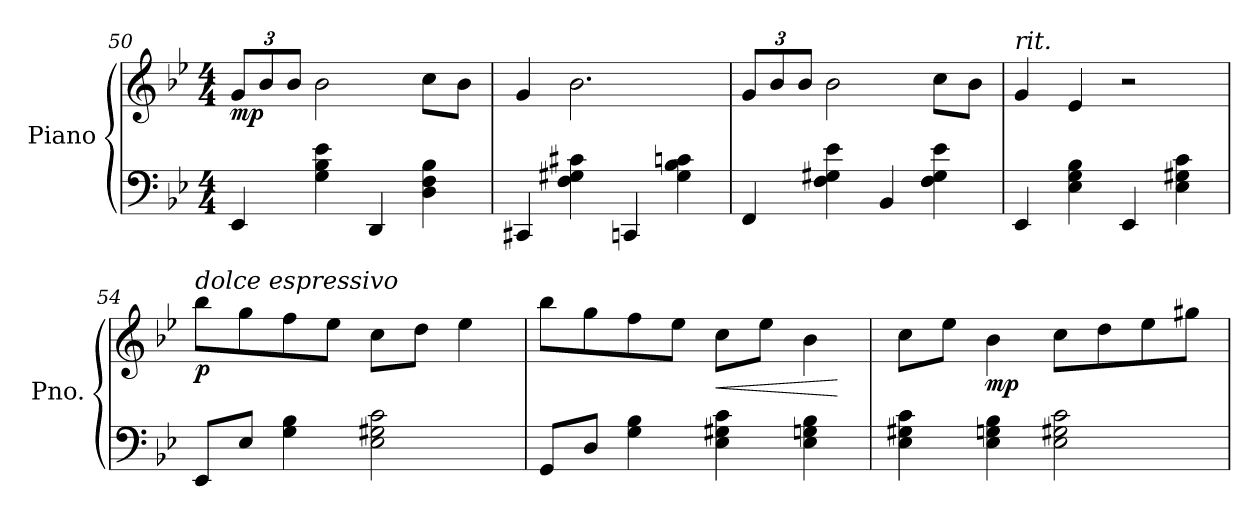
**kern	**kern	**dynam
*part1	*part1	*part1
*staff2	*staff1	*staff1/2
*I"Piano	*	*
*I'Pno.	*	*
*clefF4	*clefG2	*
*k[b-e-]	*k[b-e-]	*
*M4/4	*M4/4	*
*	*Xbrackettup	*
=50	=50	=50
!	!	!LO:DY:b
4EE-/	12g/L	mp
.	12b-/	.
.	12b-/J	.
4G\ 4B-\ 4e-\	2b-\	.
4DD/	.	.
4D\ 4F\ 4B-\	8cc\L	.
.	8b-\J	.
=51	=51	=51
4CC#X/	4g/	.
4F\ 4G#X\ 4c#X\	2.b-\	.
4CCn/	.	.
4G#\ 4B-\ 4cn\	.	.
=52	=52	=52
4FF/	12g/L	.
.	12b-/	.
.	12b-/J	.
4F\ 4G#X\ 4e-\	2b-\	.
4BB-/	.	.
4F\ 4G#\ 4e-\	8cc\L	.
.	8b-\J	.
!!LO:PB:g=z
=53	=53	=53
!	!LO:TX:a:i:t=rit.	!
4EE-/	4g/	.
*	*MM100	*
4E-\ 4G\ 4B-\	4e-/	.
4EE-/	2r	.
4E-\ 4G#X\ 4c\	.	.
=54	=54	=54
!	!LO:TX:a:i:t=dolce espressivo	!
!	!	!LO:DY:b
8EE-/L	8bb-\L	p
8E-/J	8gg\	.
4G\ 4B-\	8ff\	.
.	8ee-\J	.
2E-\ 2G#X\ 2c\	8cc\L	.
.	8dd\J	.
.	4ee-\	.
=55	=55	=55
8GG/L	8bb-\L	.
8D/J	8gg\	.
4G\ 4B-\	8ff\	.
.	8ee-\J	.
!	!	!LO:HP:b
4E-\ 4G#X\ 4c\	8cc\L	<
.	8ee-\J	.
4E-\ 4Gn\ 4B-\	4b-\	.
.	.	[
=56	=56	=56
4E-\ 4G#X\ 4c\	8cc\L	.
.	8ee-\J	.
!	!	!LO:DY:b
4E-\ 4Gn\ 4B-\	4b-\	mp
2E-\ 2G#X\ 2c\	8cc\L	.
.	8dd\	.
.	8ee-\	.
.	8gg#X\J	.
=	=	=
*-	*-	*-
